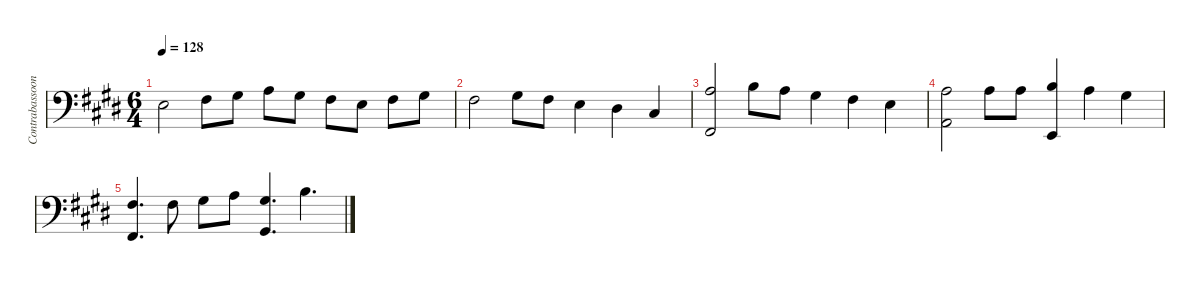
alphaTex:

\defaultSystemsLayout 4
\hideDynamics
\bracketExtendMode nobrackets
\firstSystemTrackNameMode fullname
\otherSystemsTrackNameMode fullname
\otherSystemsTrackNameOrientation horizontal
\track ("Contrabassoon" "cbn.") {instrument bassoon}
\staff {score}
\tuning (E4 B3 G3 D3 A2 E2)
\displaytranspose 12
\ts (6 4)
\tempo 128
\clef f4
\ks e
0.6{acc forcenatural}.2{dy mf} 2.6{acc #}.8 4.6{acc #}.8 0.5{acc forcenatural}.8 4.6{acc #}.8 2.6{acc #}.8 0.6{acc forcenatural}.8 2.6{acc #}.8 4.6{acc #}.8 |
2.6{acc #}.2 4.6{acc #}.8 2.6{acc #}.8 0.6{acc forcenatural}.4 -1.6{acc #}.4 -3.6{acc #}.4 |
(0.5{acc forcenatural} -10.6{acc #}).2 2.5{acc forcenatural}.8 0.5{acc forcenatural}.8 4.6{acc #}.4 2.6{acc #}.4 0.6{acc forcenatural}.4 |
(0.5{acc forcenatural} -7.6{acc forcenatural}).2 0.5{acc forcenatural}.8 0.5{acc forcenatural}.8 (2.5{acc forcenatural} -12.6{acc forcenatural}).4 0.5{acc forcenatural}.4 4.6{acc #}.4 |
(-3.5{acc #} -10.6{acc #}).4{d} 2.6{acc #}.8 4.6{acc #}.8 0.5{acc forcenatural}.8 (-1.5{acc #} -8.6{acc #}).4{d} 2.5{acc forcenatural}.4{d}
